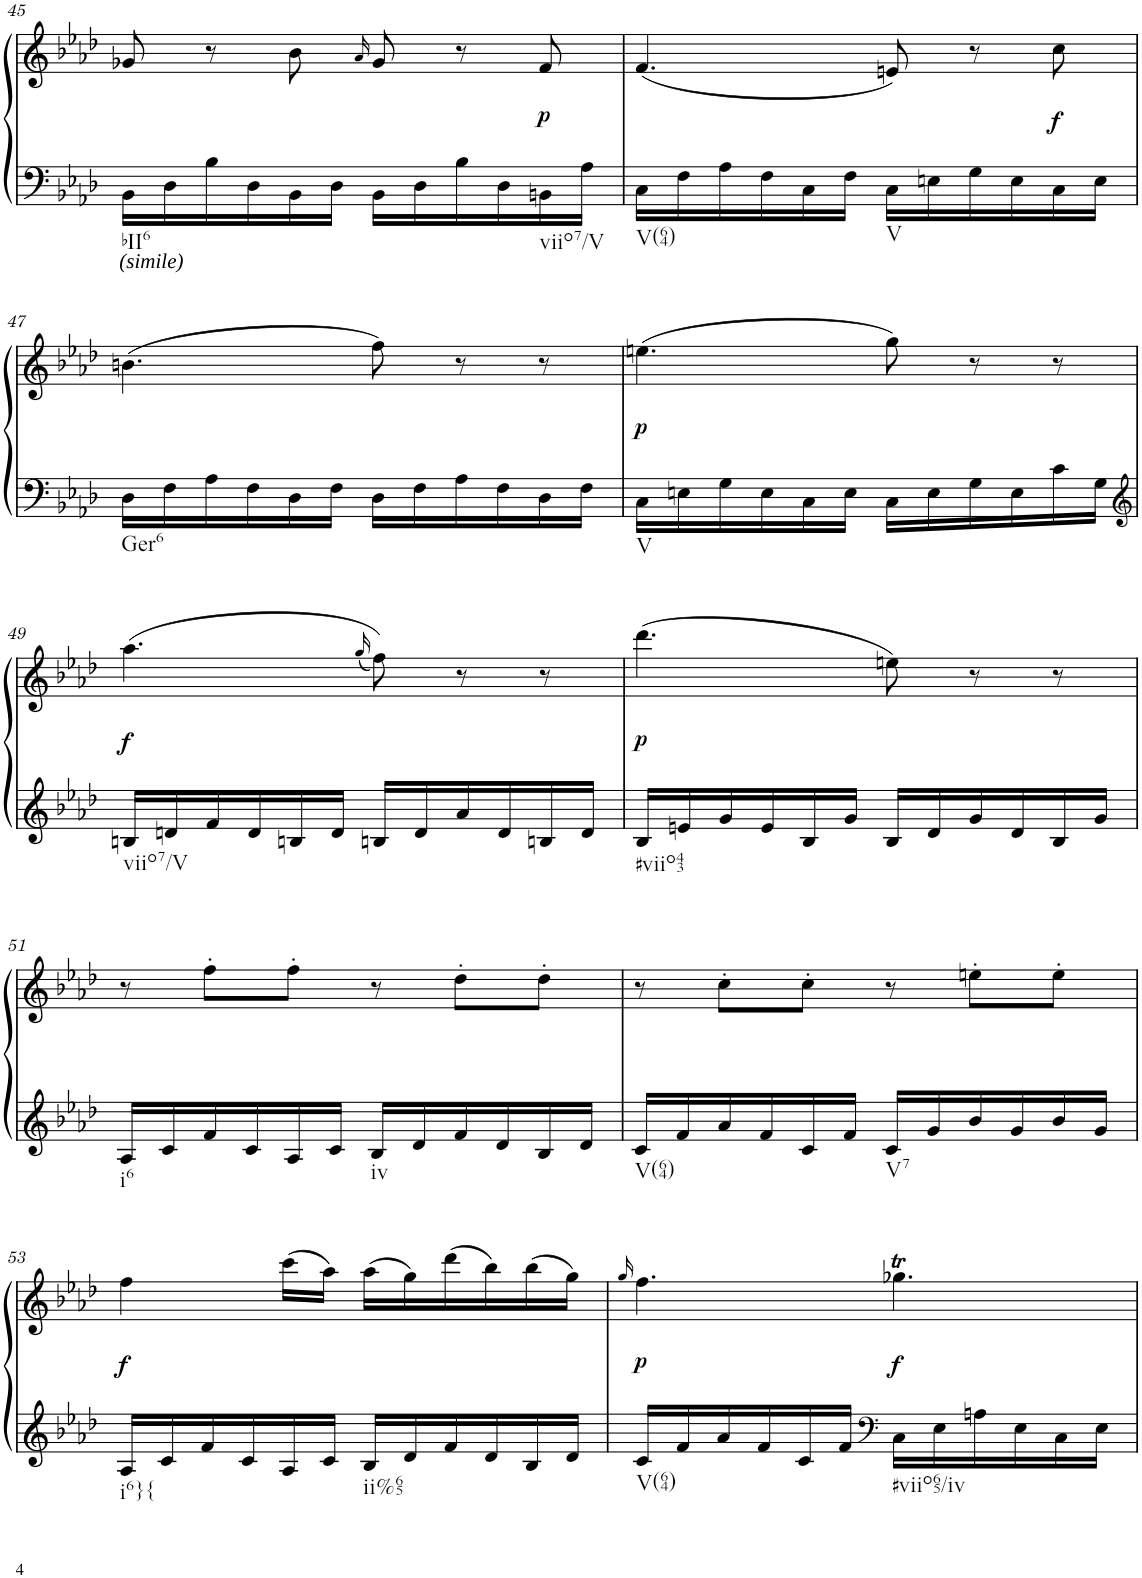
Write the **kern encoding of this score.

**kern	**kern	**dynam
*part1	*part1	*part1
*staff2	*staff1	*staff1/2
*I"Klavier linke Hand	*	*
!!LO:PB:g=z
*clefF4	*clefF4	*
*k[b-e-a-d-]	*k[b-e-a-d-]	*
*M6/8	*M6/8	*
=45	=45	=45
!LO:TX:b:i:t=(simile)	!	!
!LO:TX:b:t=bII6	!	!
16BB-\LL	8g-X/	.
16D-\	.	.
16B-\	8r	.
16D-\	.	.
16BB-\	8b-\	.
16D-\JJ	.	.
.	16qa-/	.
16BB-\LL	8g-/	.
16D-\	.	.
16B-\	8r	.
16D-\	.	.
!LO:TX:b:t=viio7/V	!	!
!	!	!LO:DY:b
16BBn\	8f/	p
16A-\JJ	.	.
=46	=46	=46
!LO:TX:b:t=V(64)	!	!
16C\LL	(4.f/	.
16F\	.	.
16A-\	.	.
16F\	.	.
16C\	.	.
16F\JJ	.	.
!LO:TX:b:t=V	!	!
16C\LL	8en/)	.
16En\	.	.
16G\	8r	.
16E\	.	.
!	!	!LO:DY:b
16C\	8cc\	f
16E\JJ	.	.
!!LO:LB:g=z
=47	=47	=47
!LO:TX:b:t=Ger6	!	!
16D-\LL	(4.bn\	.
16F\	.	.
16A-\	.	.
16F\	.	.
16D-\	.	.
16F\JJ	.	.
16D-\LL	8ff\)	.
16F\	.	.
16A-\	8r	.
16F\	.	.
16D-\	8r	.
16F\JJ	.	.
=48	=48	=48
!LO:TX:b:t=V	!	!
!	!	!LO:DY:b
16C\LL	(4.een\	p
16En\	.	.
16G\	.	.
16E\	.	.
16C\	.	.
16E\JJ	.	.
16C\LL	8gg\)	.
16E\	.	.
16G\	8r	.
16E\	.	.
16c\	8r	.
16G\JJ	.	.
!!LO:LB:g=z
=49	=49	=49
*clefG2	*	*
!LO:TX:b:t=viio7/V	!	!
!	!	!LO:DY:b
16Bn/LL	(4.aa-\	f
16dn/	.	.
16f/	.	.
16d/	.	.
16Bn/	.	.
16d/JJ	.	.
.	(16qgg/	.
16Bn/LL	8ff\))	.
16d/	.	.
16a-/	8r	.
16d/	.	.
16Bn/	8r	.
16d/JJ	.	.
=50	=50	=50
!LO:TX:b:t=#viio43	!	!
!	!	!LO:DY:b
16B-/LL	(4.ddd-\	p
16en/	.	.
16g/	.	.
16e/	.	.
16B-/	.	.
16g/JJ	.	.
16B-/LL	8een\)	.
16d-/	.	.
16g/	8r	.
16d-/	.	.
16B-/	8r	.
16g/JJ	.	.
!!LO:LB:g=z
=51	=51	=51
!LO:TX:b:t=i6	!	!
16A-/LL	8r	.
16c/	.	.
16f/	8ff'\L	.
16c/	.	.
16A-/	8ff'\J	.
16c/JJ	.	.
!LO:TX:b:t=iv	!	!
16B-/LL	8r	.
16d-/	.	.
16f/	8dd-'\L	.
16d-/	.	.
16B-/	8dd-'\J	.
16d-/JJ	.	.
=52	=52	=52
!LO:TX:b:t=V(64)	!	!
16c/LL	8r	.
16f/	.	.
16a-/	8cc'\L	.
16f/	.	.
16c/	8cc'\J	.
16f/JJ	.	.
!LO:TX:b:t=V7	!	!
16c/LL	8r	.
16g/	.	.
16b-/	8een'\L	.
16g/	.	.
16b-/	8ee'\J	.
16g/JJ	.	.
!!LO:LB:g=z
=53	=53	=53
!LO:TX:b:t=i6}{	!	!
!	!	!LO:DY:b
16A-/LL	4ff\	f
16c/	.	.
16f/	.	.
16c/	.	.
16A-/	(16ccc\LL	.
16c/JJ	16aa-\JJ)	.
!LO:TX:b:t=ii%65	!	!
16B-/LL	(16aa-\LL	.
16d-/	16gg\)	.
16f/	(16ddd-\	.
16d-/	16bb-\)	.
16B-/	(16bb-\	.
16d-/JJ	16gg\JJ)	.
=54	=54	=54
.	16qgg/	.
!LO:TX:b:t=V(64)	!	!
!	!	!LO:DY:b
16c/LL	4.ff\	p
16f/	.	.
16a-/	.	.
16f/	.	.
16c/	.	.
16f/JJ	.	.
*clefF4	*	*
!LO:TX:b:t=#viio65/iv	!	!
!	!	!LO:DY:b
16C\LL	4.gg-XT\	f
16E-\	.	.
16An\	.	.
16E-\	.	.
16C\	.	.
16E-\JJ	.	.
=	=	=
*-	*-	*-
